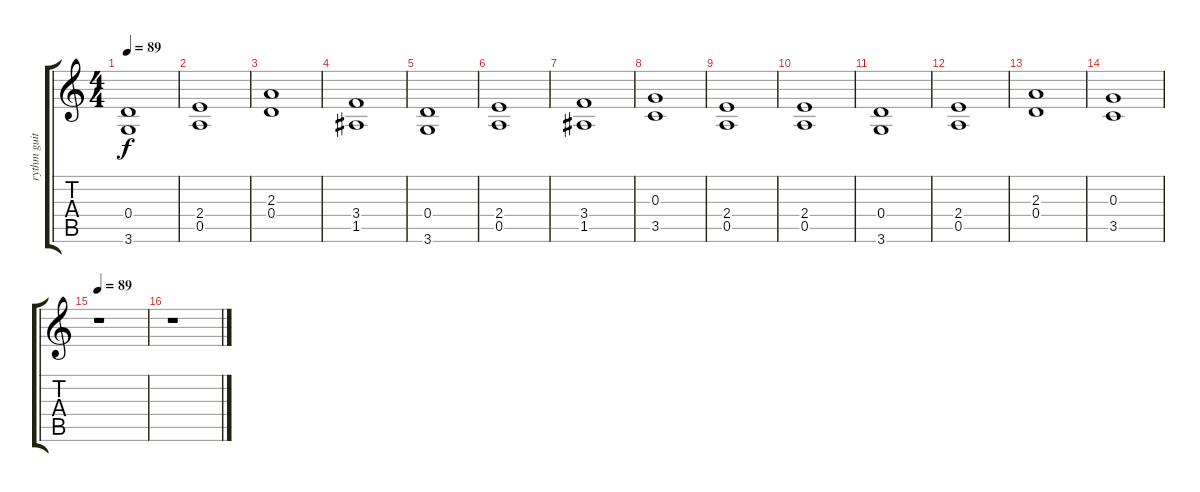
\track ("rythm guitar" "rythm guit") {instrument distortionguitar}
\staff {score tabs}
\tuning (E4 B3 G3 D3 A2 E2) {hide}
\ts (4 4)
\tempo 89
\clef g2
\ks c
(0.4 3.6).1{dy f} |
(2.4 0.5).1 |
(2.3 0.4).1 |
(3.4 1.5).1 |
(0.4 3.6).1 |
(2.4 0.5).1 |
(3.4 1.5).1 |
(0.3 3.5).1 |
(2.4 0.5).1 |
(2.4 0.5).1 |
(0.4 3.6).1 |
(2.4 0.5).1 |
(2.3 0.4).1 |
(0.3 3.5).1 |
\tempo 89
r.1 |
r.1
